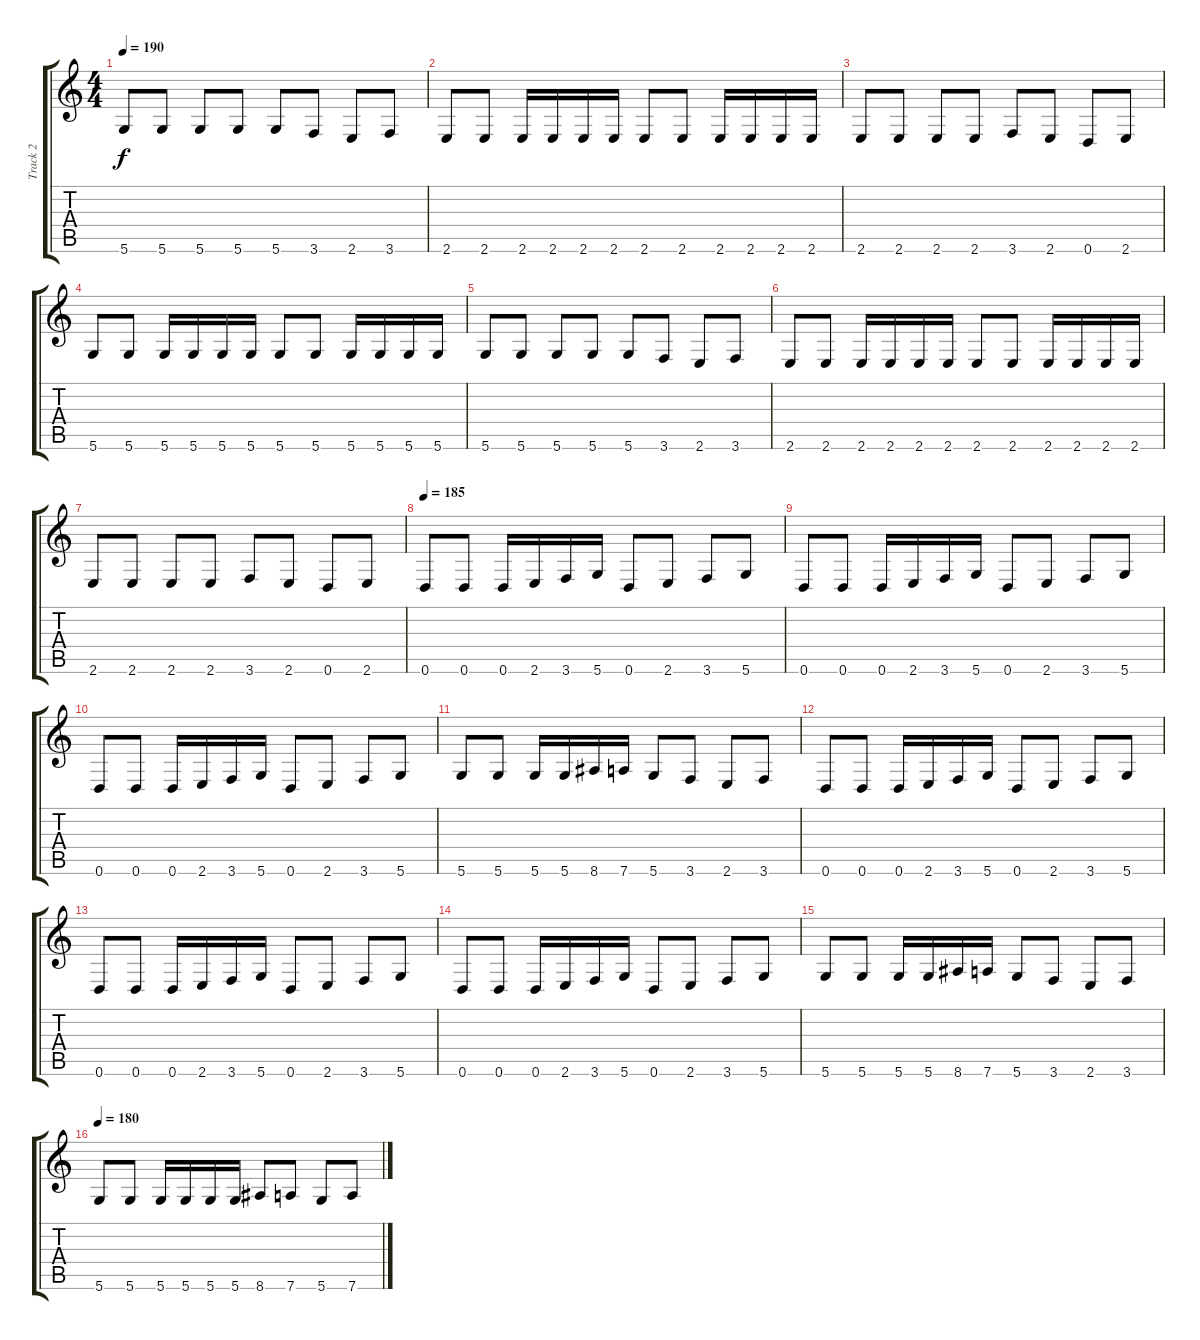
\track ("Track 2" "Track 2") {instrument distortionguitar}
\staff {score tabs}
\tuning (D4 A3 F3 C3 G2 D2) {hide}
\ts (4 4)
\tempo 190
\clef g2
\ks c
5.6.8{dy f} 5.6.8 5.6.8 5.6.8 5.6.8 3.6.8 2.6.8 3.6.8 |
2.6.8 2.6.8 2.6.16 2.6.16 2.6.16 2.6.16 2.6.8 2.6.8 2.6.16 2.6.16 2.6.16 2.6.16 |
2.6.8 2.6.8 2.6.8 2.6.8 3.6.8 2.6.8 0.6.8 2.6.8 |
5.6.8 5.6.8 5.6.16 5.6.16 5.6.16 5.6.16 5.6.8 5.6.8 5.6.16 5.6.16 5.6.16 5.6.16 |
5.6.8 5.6.8 5.6.8 5.6.8 5.6.8 3.6.8 2.6.8 3.6.8 |
2.6.8 2.6.8 2.6.16 2.6.16 2.6.16 2.6.16 2.6.8 2.6.8 2.6.16 2.6.16 2.6.16 2.6.16 |
2.6.8 2.6.8 2.6.8 2.6.8 3.6.8 2.6.8 0.6.8 2.6.8 |
\tempo 185
0.6.8 0.6.8 0.6.16 2.6.16 3.6.16 5.6.16 0.6.8 2.6.8 3.6.8 5.6.8 |
0.6.8 0.6.8 0.6.16 2.6.16 3.6.16 5.6.16 0.6.8 2.6.8 3.6.8 5.6.8 |
0.6.8 0.6.8 0.6.16 2.6.16 3.6.16 5.6.16 0.6.8 2.6.8 3.6.8 5.6.8 |
5.6.8 5.6.8 5.6.16 5.6.16 8.6.16 7.6.16 5.6.8 3.6.8 2.6.8 3.6.8 |
0.6.8 0.6.8 0.6.16 2.6.16 3.6.16 5.6.16 0.6.8 2.6.8 3.6.8 5.6.8 |
0.6.8 0.6.8 0.6.16 2.6.16 3.6.16 5.6.16 0.6.8 2.6.8 3.6.8 5.6.8 |
0.6.8 0.6.8 0.6.16 2.6.16 3.6.16 5.6.16 0.6.8 2.6.8 3.6.8 5.6.8 |
5.6.8 5.6.8 5.6.16 5.6.16 8.6.16 7.6.16 5.6.8 3.6.8 2.6.8 3.6.8 |
\tempo 180
5.6.8 5.6.8 5.6.16 5.6.16 5.6.16 5.6.16 8.6.8 7.6.8 5.6.8 7.6.8
